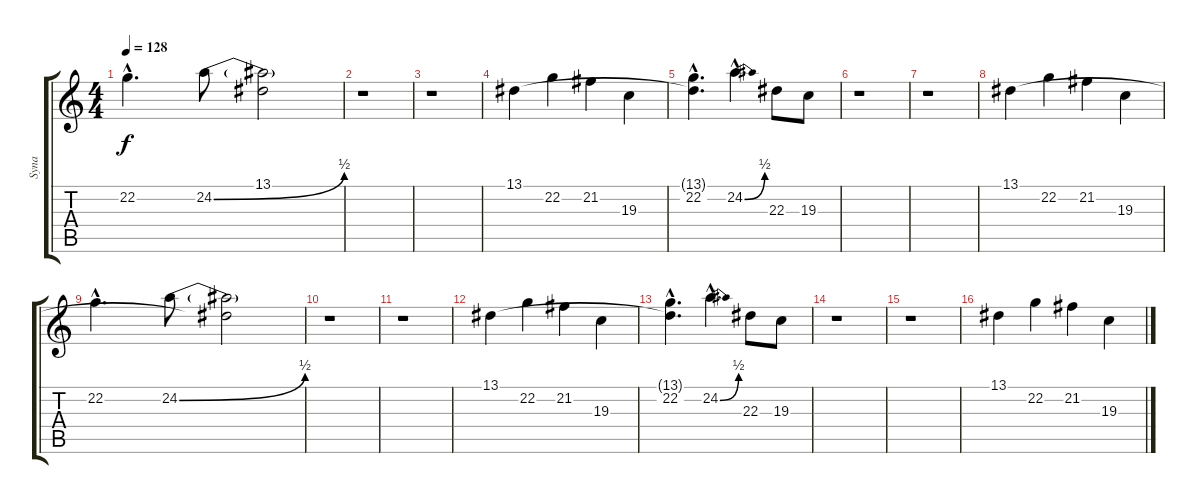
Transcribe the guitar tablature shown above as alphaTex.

\track ("Syna" "Syna") {instrument choiraahs}
\staff {score tabs}
\tuning (D4 A3 F3 C3 G2 C2) {hide}
\ts (4 4)
\tempo 128
\clef g2
\ks c
22.2{hac}.4{d dy f} 24.2{be (bend 0 0 60 2)}.8 (13.1{t} 24.2{t}).2 |
r.1 |
r.1 |
13.1.4 22.2.4 21.2.4 19.3.4 |
(13.1{hac t} 22.2{hac}).4{d} 24.2{be (bend 0 0 60 2) hac}.4{d} 22.3.8 19.3.8 |
r.1{volume 14 instrument rockorgan} |
r.1 |
13.1.4 22.2.4 21.2.4 19.3.4 |
22.2{hac}.4{d} 24.2{be (bend 0 0 60 2)}.8 (13.1{t} 24.2{t}).2 |
r.1 |
r.1 |
13.1.4 22.2.4 21.2.4 19.3.4 |
(13.1{hac t} 22.2{hac}).4{d} 24.2{be (bend 0 0 60 2) hac}.4{d} 22.3.8 19.3.8 |
r.1{volume 16 instrument rockorgan} |
r.1 |
13.1.4 22.2.4 21.2.4 19.3.4
